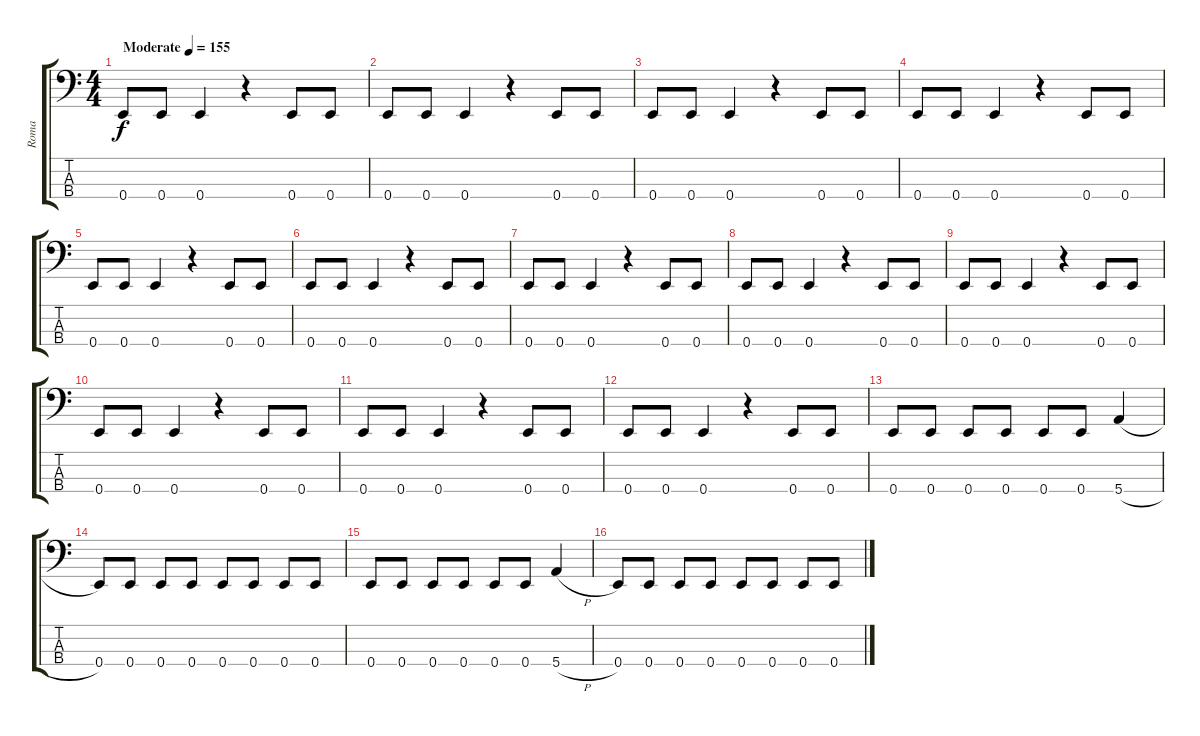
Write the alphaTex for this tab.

\track ("Roma" "Roma") {instrument slapbass1}
\staff {score tabs}
\tuning (G2 D2 A1 E1) {hide}
\ts (4 4)
\tempo (155 "Moderate")
\clef f4
\ks c
0.4.8{dy f instrument slapbass1} 0.4.8 0.4.4 r.4 0.4.8 0.4.8 |
0.4.8 0.4.8 0.4.4 r.4 0.4.8 0.4.8 |
0.4.8 0.4.8 0.4.4 r.4 0.4.8 0.4.8 |
0.4.8 0.4.8 0.4.4 r.4 0.4.8 0.4.8 |
0.4.8 0.4.8 0.4.4 r.4 0.4.8 0.4.8 |
0.4.8 0.4.8 0.4.4 r.4 0.4.8 0.4.8 |
0.4.8 0.4.8 0.4.4 r.4 0.4.8 0.4.8 |
0.4.8 0.4.8 0.4.4 r.4 0.4.8 0.4.8 |
0.4.8 0.4.8 0.4.4 r.4 0.4.8 0.4.8 |
0.4.8 0.4.8 0.4.4 r.4 0.4.8 0.4.8 |
0.4.8 0.4.8 0.4.4 r.4 0.4.8 0.4.8 |
0.4.8 0.4.8 0.4.4 r.4 0.4.8 0.4.8 |
0.4.8 0.4.8 0.4.8 0.4.8 0.4.8 0.4.8 5.4{h}.4 |
0.4.8 0.4.8 0.4.8 0.4.8 0.4.8 0.4.8 0.4.8 0.4.8 |
0.4.8 0.4.8 0.4.8 0.4.8 0.4.8 0.4.8 5.4{h}.4 |
0.4.8 0.4.8 0.4.8 0.4.8 0.4.8 0.4.8 0.4.8 0.4.8
